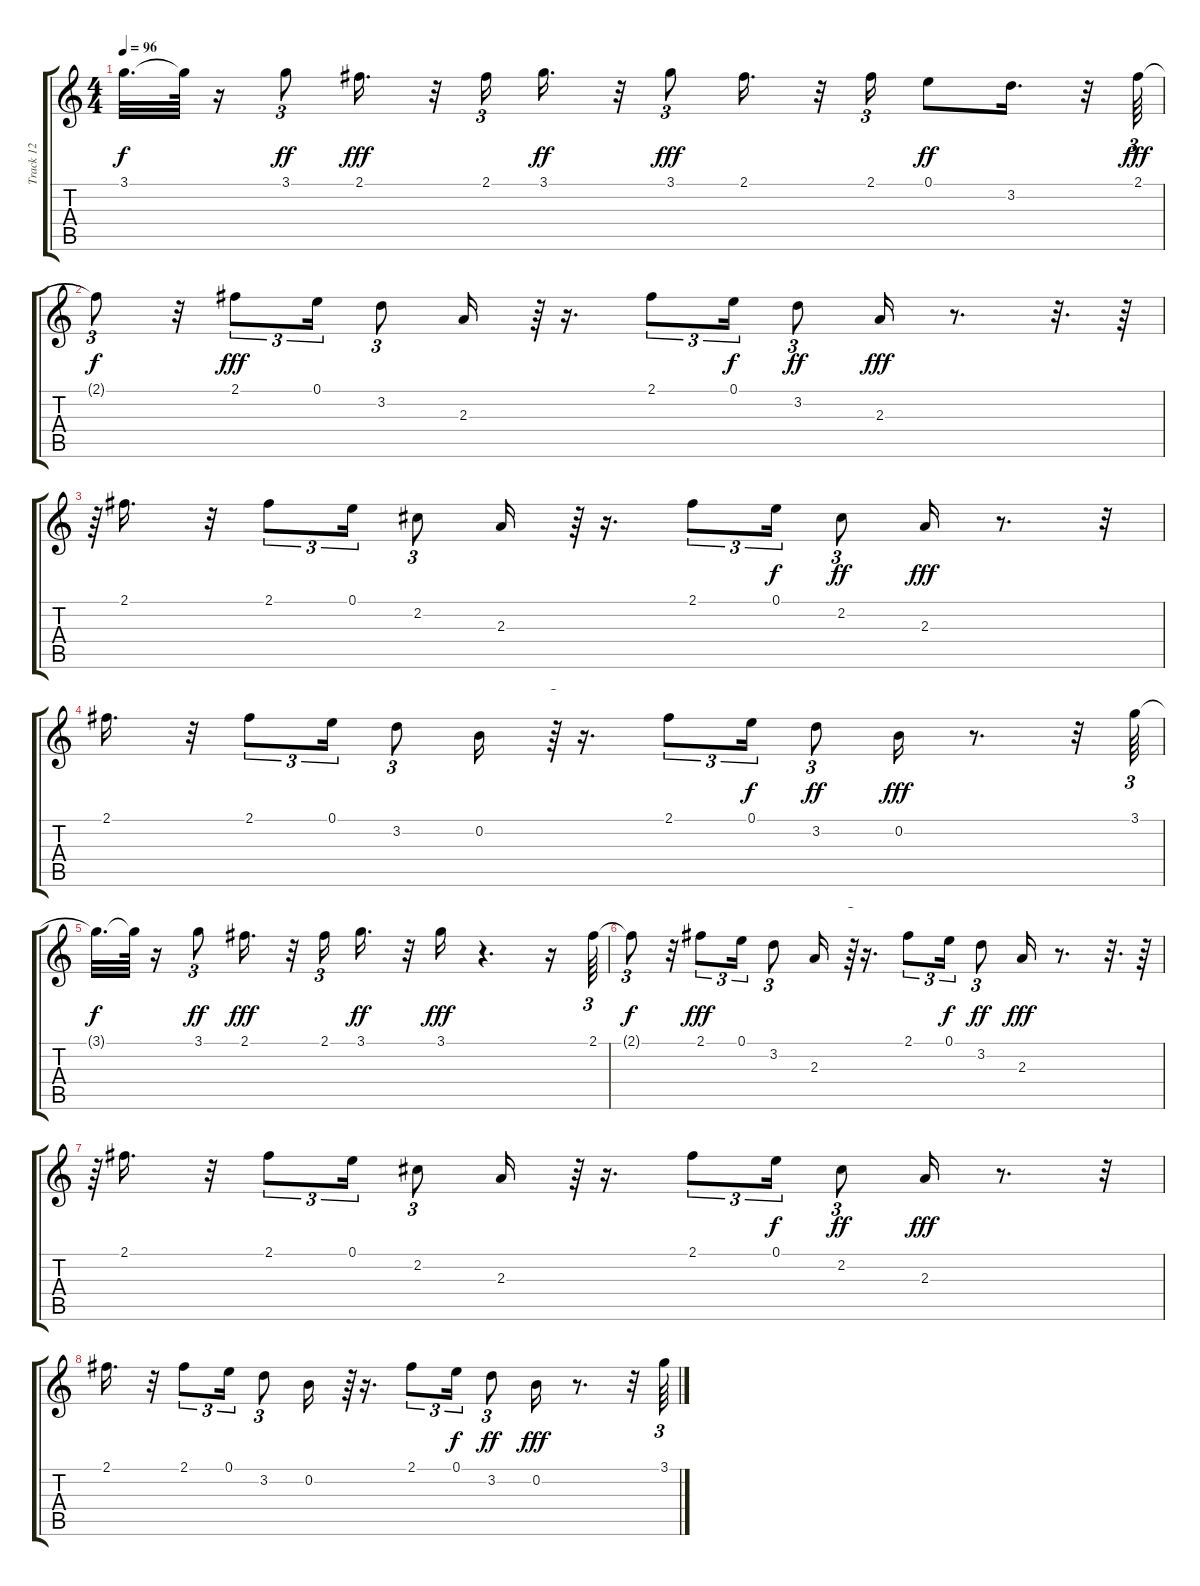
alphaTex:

\track ("Track 12" "Track 12") {instrument acousticguitarsteel}
\staff {score tabs}
\tuning (E4 B3 G3 D3 A2 E2) {hide}
\ts (4 4)
\tempo 96
\clef g2
\ks c
3.1{t}.32{d dy f} 3.1{t}.64 r.16 3.1.8{tu (3 2) dy ff} 2.1.16{d dy fff} r.32 2.1.16{tu (3 2)} 3.1.16{d dy ff} r.32 3.1.8{tu (3 2) dy fff} 2.1.16{d} r.32 2.1.16{tu (3 2)} 0.1.8{dy ff} 3.2.16{d} r.32 2.1.64{tu (3 2) dy fff} |
2.1{t}.8{tu (3 2) dy f} r.32 2.1.8{tu (3 2) dy fff} 0.1.16{tu (3 2)} 3.2.8{tu (3 2)} 2.3.16 r.64{tu (3 2)} r.16{d} 2.1.8{tu (3 2)} 0.1.16{tu (3 2) dy f} 3.2.8{tu (3 2) dy ff} 2.3.16{dy fff} r.8{d} r.32{d} r.64 |
r.64{tu (3 2)} 2.1.16{d} r.32 2.1.8{tu (3 2)} 0.1.16{tu (3 2)} 2.2.8{tu (3 2)} 2.3.16 r.64{tu (3 2)} r.16{d} 2.1.8{tu (3 2)} 0.1.16{tu (3 2) dy f} 2.2.8{tu (3 2) dy ff} 2.3.16{dy fff} r.8{d} r.32 |
2.1.16{d} r.32 2.1.8{tu (3 2)} 0.1.16{tu (3 2)} 3.2.8{tu (3 2)} 0.2.16 r.64{tu (3 2)} r.16{d} 2.1.8{tu (3 2)} 0.1.16{tu (3 2) dy f} 3.2.8{tu (3 2) dy ff} 0.2.16{dy fff} r.8{d} r.32 3.1.64{tu (3 2)} |
3.1{t}.32{d dy f} 3.1{t}.64 r.16 3.1.8{tu (3 2) dy ff} 2.1.16{d dy fff} r.32 2.1.16{tu (3 2)} 3.1.16{d dy ff} r.32 3.1.16{dy fff} r.4{d} r.16 2.1.64{tu (3 2)} |
2.1{t}.8{tu (3 2) dy f} r.32 2.1.8{tu (3 2) dy fff} 0.1.16{tu (3 2)} 3.2.8{tu (3 2)} 2.3.16 r.64{tu (3 2)} r.16{d} 2.1.8{tu (3 2)} 0.1.16{tu (3 2) dy f} 3.2.8{tu (3 2) dy ff} 2.3.16{dy fff} r.8{d} r.32{d} r.64 |
r.64{tu (3 2)} 2.1.16{d} r.32 2.1.8{tu (3 2)} 0.1.16{tu (3 2)} 2.2.8{tu (3 2)} 2.3.16 r.64{tu (3 2)} r.16{d} 2.1.8{tu (3 2)} 0.1.16{tu (3 2) dy f} 2.2.8{tu (3 2) dy ff} 2.3.16{dy fff} r.8{d} r.32 |
2.1.16{d} r.32 2.1.8{tu (3 2)} 0.1.16{tu (3 2)} 3.2.8{tu (3 2)} 0.2.16 r.64{tu (3 2)} r.16{d} 2.1.8{tu (3 2)} 0.1.16{tu (3 2) dy f} 3.2.8{tu (3 2) dy ff} 0.2.16{dy fff} r.8{d} r.32 3.1.64{tu (3 2)}
